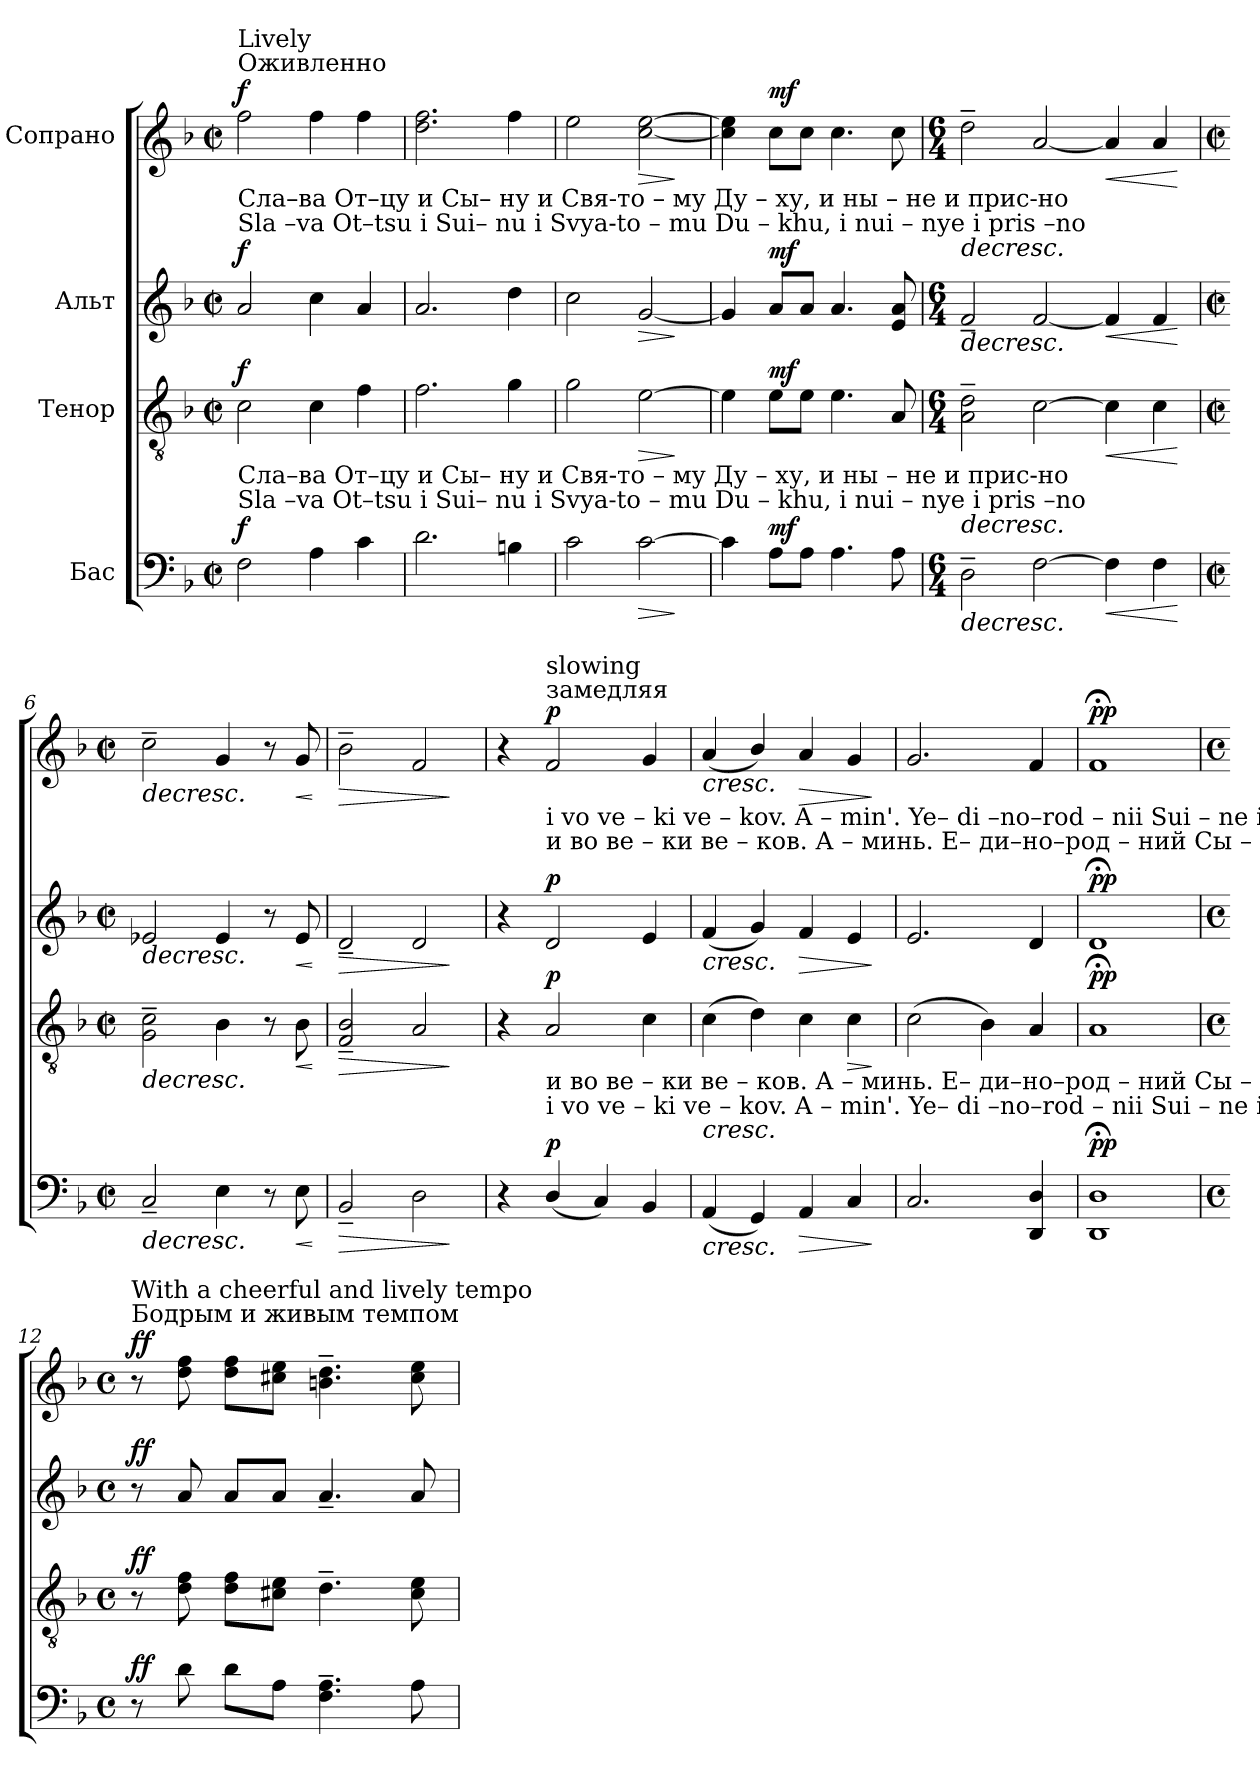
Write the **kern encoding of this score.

**kern	**dynam	**kern	**dynam	**kern	**dynam	**kern	**dynam
*part4	*part4	*part3	*part3	*part2	*part2	*part1	*part1
*staff4	*staff4	*staff3	*staff3	*staff2	*staff2	*staff1	*staff1
*I"Бас	*	*I"Тенор	*	*I"Альт	*	*I"Сопрано	*
*clefF4	*	*clefGv2	*	*clefG2	*	*clefG2	*
*k[b-]	*	*k[b-]	*	*k[b-]	*	*k[b-]	*
*M2/2	*	*M2/2	*	*M2/2	*	*M2/2	*
*met(c|)	*	*met(c|)	*	*met(c|)	*	*met(c|)	*
*MM140	*	*MM140	*	*MM140	*	*MM140	*
=1	=1	=1	=1	=1	=1	=1	=1
!	!	!	!	!	!	!LO:TX:a:t=Оживленно	!
!	!	!	!	!	!	!LO:TX:a:t=Lively	!
!	!	!	!	!	!	!LO:TX:b:t=Сла–ва От–цу         и       Сы– ну               и  Свя-то –  му        Ду –  ху,         и           ны – не      и   прис-но	!
!	!	!	!	!	!	!LO:TX:b:t=Sla –va  Ot–tsu         i         Sui– nu               i   Svya-to –  mu       Du – khu,        i            nui – nye     i    pris –no	!
!	!	!LO:TX:b:t=Сла–ва От–цу         и       Сы– ну               и  Свя-то –  му        Ду –  ху,         и           ны – не      и   прис-но	!	!	!	!	!
!	!	!LO:TX:b:t=Sla –va  Ot–tsu         i         Sui– nu               i   Svya-to –  mu       Du – khu,        i            nui – nye     i    pris –no	!	!	!	!	!
!	!LO:DY:a	!	!LO:DY:a	!	!LO:DY:a	!	!LO:DY:a
2F\	f	2c\	f	2a/	f	2ff\	f
4A\	.	4c\	.	4cc\	.	4ff\	.
4c\	.	4f\	.	4a/	.	4ff\	.
=2	=2	=2	=2	=2	=2	=2	=2
2.d\	.	2.f\	.	2.a/	.	2.dd\ 2.ff\	.
4Bn\	.	4g\	.	4dd\	.	4ff\	.
=3	=3	=3	=3	=3	=3	=3	=3
2c\	.	2g\	.	2cc\	.	2ee\	.
!	!LO:HP:b	!	!LO:HP:b	!	!LO:HP:b	!	!LO:HP:b
[2c\	>	[2e\	>	[2g/	>	[2cc\ [2ee\	>
.	]	.	]	.	]	.	]
=4	=4	=4	=4	=4	=4	=4	=4
4c\]	.	4e\]	.	4g/]	.	4cc\] 4ee\]	.
!	!LO:DY:a	!	!LO:DY:a	!	!LO:DY:a	!	!LO:DY:a
8A\L	mf	8e\L	mf	8a/L	mf	8cc\L	mf
8A\J	.	8e\J	.	8a/J	.	8cc\J	.
4.A\	.	4.e\	.	4.a/	.	4.cc\	.
8A\	.	8A/	.	8e/ 8a/	.	8cc\	.
=5	=5	=5	=5	=5	=5	=5	=5
*M6/4	*	*M6/4	*	*M6/4	*	*M6/4	*
!	!LO:HP:b	!	!LO:HP:b	!	!LO:HP:b	!	!LO:HP:b
2D~\	>	2A\~ 2d\~	>	2f~/	>	2dd~\	>
[2F\	.	[2c\	.	[2f/	.	[2a/	.
!	!LO:HP:b	!	!LO:HP:b	!	!LO:HP:b	!	!LO:HP:b
4F\]	<	4c\]	<	4f/]	<	4a/]	<
4F\	.	4c\	.	4f/	.	4a/	.
.	] [	.	] [	.	] [	.	] [
=6	=6	=6	=6	=6	=6	=6	=6
*M2/2	*	*M2/2	*	*M2/2	*	*M2/2	*
*met(c|)	*	*met(c|)	*	*met(c|)	*	*met(c|)	*
!	!LO:HP:b	!	!LO:HP:b	!	!LO:HP:b	!	!LO:HP:b
2C~/	>	2G\~ 2c\~	>	2e-X/	>	2cc~\	>
4E\	.	4B-\	.	4e-/	.	4g/	.
8r	.	8r	.	8r	.	8r	.
!	!LO:HP:b	!	!LO:HP:b	!	!LO:HP:b	!	!LO:HP:b
8E\	<	8B-\	<	8e-/	<	8g/	<
.	] [	.	] [	.	] [	.	] [
=7	=7	=7	=7	=7	=7	=7	=7
!	!LO:HP:b	!	!LO:HP:b	!	!LO:HP:b	!	!LO:HP:b
2BB-~/	>	2F/~ 2B-/~	>	2d~/	>	2b-~\	>
2D\	.	2A/	.	2d/	.	2f/	.
.	]	.	]	.	]	.	]
!!LO:LB:g=z
=8	=8	=8	=8	=8	=8	=8	=8
4r	.	4r	.	4r	.	4r	.
*	*	*	*	*	*	*MM130	*
!	!	!	!	!	!	!LO:TX:a:t=замедляя	!
!	!	!	!	!	!	!LO:TX:a:t=slowing	!
!	!	!	!	!	!	!LO:TX:b:t=i           vo     ve   –    ki     ve  –  kov.          A  –  min'.                   Ye– di –no–rod  –  nii       Sui  – ne             i    Slo –ve	!
!	!	!	!	!	!	!LO:TX:b:t=и          во     ве   –    ки   ве  –  ков.         А  –  минь.                  Е– ди–но–род – ний    Сы  – не             и  Сло–ве	!
!	!	!LO:TX:b:t=и          во     ве   –    ки   ве  –  ков.         А  –  минь.                  Е– ди–но–род – ний    Сы  – не             и  Сло–ве	!	!	!	!	!
!	!	!LO:TX:b:t=i           vo     ve   –    ki     ve  –  kov.          A  –  min'.                   Ye– di –no–rod  –  nii       Sui  – ne             i    Slo –ve	!	!	!	!	!
!	!LO:DY:a	!	!LO:DY:a	!	!LO:DY:a	!	!LO:DY:a
(4D/	p	2A/	p	2d/	p	2f/	p
4C/)	.	.	.	.	.	.	.
4BB-/	.	4c\	.	4e/	.	4g/	.
=9	=9	=9	=9	=9	=9	=9	=9
!	!LO:HP:b	!	!LO:HP:b	!	!LO:HP:b	!	!LO:HP:b
(4AA/	<	(4c\	<	(4f/	<	(4a/	<
4GG/)	.	4d\)	.	4g/)	.	4b-/)	.
!	!LO:HP:b	!	!	!	!LO:HP:b	!	!LO:HP:b
4AA/	>	4c\	.	4f/	>	4a/	>
!	!	!	!LO:HP:b	!	!	!	!
4C/	.	4c\	>	4e/	.	4g/	.
.	[ ]	.	[ ]	.	[ ]	.	[ ]
=10	=10	=10	=10	=10	=10	=10	=10
*	*	*	*	*	*	*MM120	*
2.C/	.	(2c\	.	2.e/	.	2.g/	.
.	.	4B-\)	.	.	.	.	.
4DD/ 4D/	.	4A/	.	4d/	.	4f/	.
=11	=11	=11	=11	=11	=11	=11	=11
!	!LO:DY:a	!	!LO:DY:a	!	!LO:DY:a	!	!LO:DY:a
1DD;< 1D;<	pp	1A;<	pp	1d;<	pp	1f;<	pp
=12	=12	=12	=12	=12	=12	=12	=12
*M4/4	*	*M4/4	*	*M4/4	*	*M4/4	*
*met(c)	*	*met(c)	*	*met(c)	*	*met(c)	*
*	*	*	*	*	*	*MM150	*
!	!	!	!	!	!	!LO:TX:a:t=Бодрым и живым темпом	!
!	!	!	!	!	!	!LO:TX:a:t=With a cheerful and lively tempo	!
!	!LO:DY:a	!	!LO:DY:a	!	!LO:DY:a	!	!LO:DY:a
8r	ff	8r	ff	8r	ff	8r	ff
8d\	.	8d\ 8f\	.	8a/	.	8dd\ 8ff\	.
8d\L	.	8d\ 8f\L	.	8a/L	.	8dd\ 8ff\L	.
8A\J	.	8c#X\ 8e\J	.	8a/J	.	8cc#X\ 8ee\J	.
4.F\~ 4.A\~	.	4.d~\	.	4.a~/	.	4.bn\~ 4.dd\~	.
8A\	.	8c#\ 8e\	.	8a/	.	8cc#\ 8ee\	.
=	=	=	=	=	=	=	=
*-	*-	*-	*-	*-	*-	*-	*-
